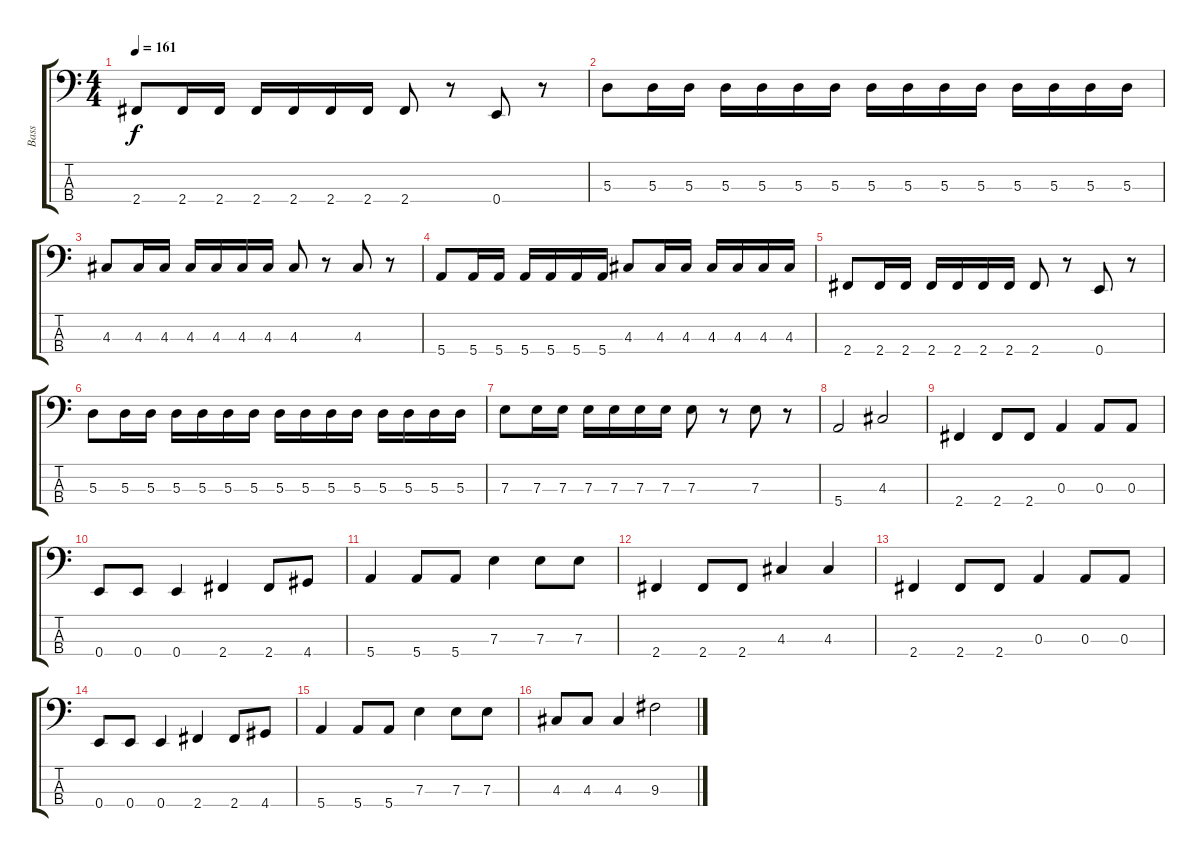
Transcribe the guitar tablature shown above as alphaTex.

\track ("Bass" "Bass") {instrument electricbasspick}
\staff {score tabs}
\tuning (G2 D2 A1 E1) {hide}
\ts (4 4)
\tempo 161
\clef f4
\ks c
2.4.8{dy f} 2.4.16 2.4.16 2.4.16 2.4.16 2.4.16 2.4.16 2.4.8 r.8 0.4.8 r.8 |
5.3.8 5.3.16 5.3.16 5.3.16 5.3.16 5.3.16 5.3.16 5.3.16 5.3.16 5.3.16 5.3.16 5.3.16 5.3.16 5.3.16 5.3.16 |
4.3.8 4.3.16 4.3.16 4.3.16 4.3.16 4.3.16 4.3.16 4.3.8 r.8 4.3.8 r.8 |
5.4.8 5.4.16 5.4.16 5.4.16 5.4.16 5.4.16 5.4.16 4.3.8 4.3.16 4.3.16 4.3.16 4.3.16 4.3.16 4.3.16 |
2.4.8 2.4.16 2.4.16 2.4.16 2.4.16 2.4.16 2.4.16 2.4.8 r.8 0.4.8 r.8 |
5.3.8 5.3.16 5.3.16 5.3.16 5.3.16 5.3.16 5.3.16 5.3.16 5.3.16 5.3.16 5.3.16 5.3.16 5.3.16 5.3.16 5.3.16 |
7.3.8 7.3.16 7.3.16 7.3.16 7.3.16 7.3.16 7.3.16 7.3.8 r.8 7.3.8 r.8 |
5.4.2 4.3.2 |
2.4.4 2.4.8 2.4.8 0.3.4 0.3.8 0.3.8 |
0.4.8 0.4.8 0.4.4 2.4.4 2.4.8 4.4.8 |
5.4.4 5.4.8 5.4.8 7.3.4 7.3.8 7.3.8 |
2.4.4 2.4.8 2.4.8 4.3.4 4.3.4 |
2.4.4 2.4.8 2.4.8 0.3.4 0.3.8 0.3.8 |
0.4.8 0.4.8 0.4.4 2.4.4 2.4.8 4.4.8 |
5.4.4 5.4.8 5.4.8 7.3.4 7.3.8 7.3.8 |
4.3.8 4.3.8 4.3.4 9.3.2
